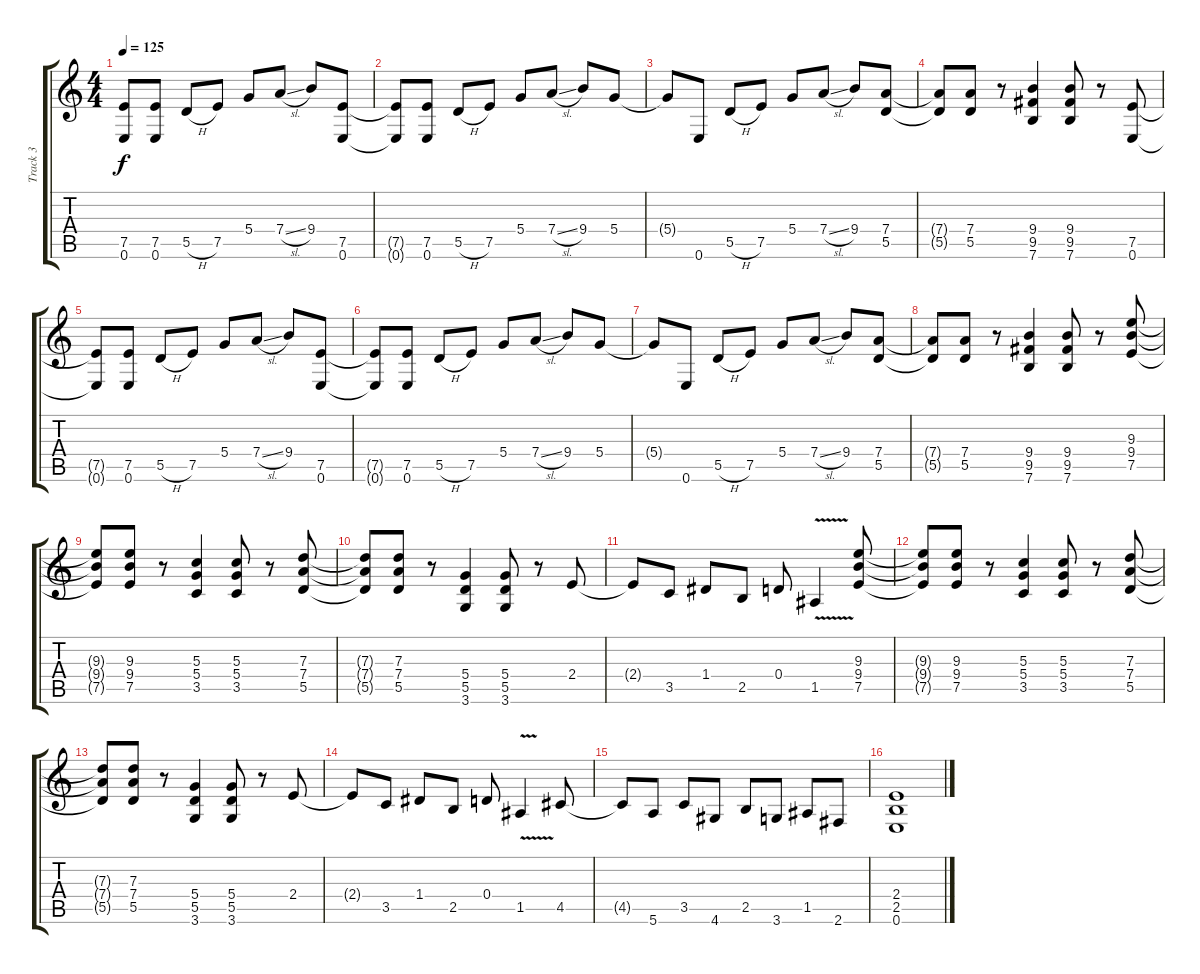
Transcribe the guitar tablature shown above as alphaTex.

\track ("Track 3" "Track 3") {instrument distortionguitar}
\staff {score tabs}
\tuning (E4 B3 G3 D3 A2 E2) {hide}
\ts (4 4)
\tempo 125
\clef g2
\ks c
(7.5{t} 0.6{t}).8{dy f} (7.5 0.6).8 5.5{h}.8 7.5.8 5.4.8 7.4{sl}.8 9.4.8 (7.5 0.6).8 |
(7.5{t} 0.6{t}).8 (7.5 0.6).8 5.5{h}.8 7.5.8 5.4.8 7.4{sl}.8 9.4.8 5.4.8 |
5.4{t}.8 0.6.8 5.5{h}.8 7.5.8 5.4.8 7.4{sl}.8 9.4.8 (7.4 5.5).8 |
(7.4{t} 5.5{t}).8 (7.4 5.5).8 r.8 (9.4 9.5 7.6).4 (9.4 9.5 7.6).8 r.8 (7.5 0.6).8 |
(7.5{t} 0.6{t}).8 (7.5 0.6).8 5.5{h}.8 7.5.8 5.4.8 7.4{sl}.8 9.4.8 (7.5 0.6).8 |
(7.5{t} 0.6{t}).8 (7.5 0.6).8 5.5{h}.8 7.5.8 5.4.8 7.4{sl}.8 9.4.8 5.4.8 |
5.4{t}.8 0.6.8 5.5{h}.8 7.5.8 5.4.8 7.4{sl}.8 9.4.8 (7.4 5.5).8 |
(7.4{t} 5.5{t}).8 (7.4 5.5).8 r.8 (9.4 9.5 7.6).4 (9.4 9.5 7.6).8 r.8 (9.3 9.4 7.5).8 |
(9.3{t} 9.4{t} 7.5{t}).8 (9.3 9.4 7.5).8 r.8 (5.3 5.4 3.5).4 (5.3 5.4 3.5).8 r.8 (7.3 7.4 5.5).8 |
(7.3{t} 7.4{t} 5.5{t}).8 (7.3 7.4 5.5).8 r.8 (5.4 5.5 3.6).4 (5.4 5.5 3.6).8 r.8 2.4.8 |
2.4{t}.8 3.5.8 1.4.8 2.5.8 0.4.8 1.5{v}.4 (9.3 9.4 7.5).8 |
(9.3{t} 9.4{t} 7.5{t}).8 (9.3 9.4 7.5).8 r.8 (5.3 5.4 3.5).4 (5.3 5.4 3.5).8 r.8 (7.3 7.4 5.5).8 |
(7.3{t} 7.4{t} 5.5{t}).8 (7.3 7.4 5.5).8 r.8 (5.4 5.5 3.6).4 (5.4 5.5 3.6).8 r.8 2.4.8 |
2.4{t}.8 3.5.8 1.4.8 2.5.8 0.4.8 1.5{v}.4 4.5.8 |
4.5{t}.8 5.6.8 3.5.8 4.6.8 2.5.8 3.6.8 1.5.8 2.6.8 |
(2.4 2.5 0.6).1
